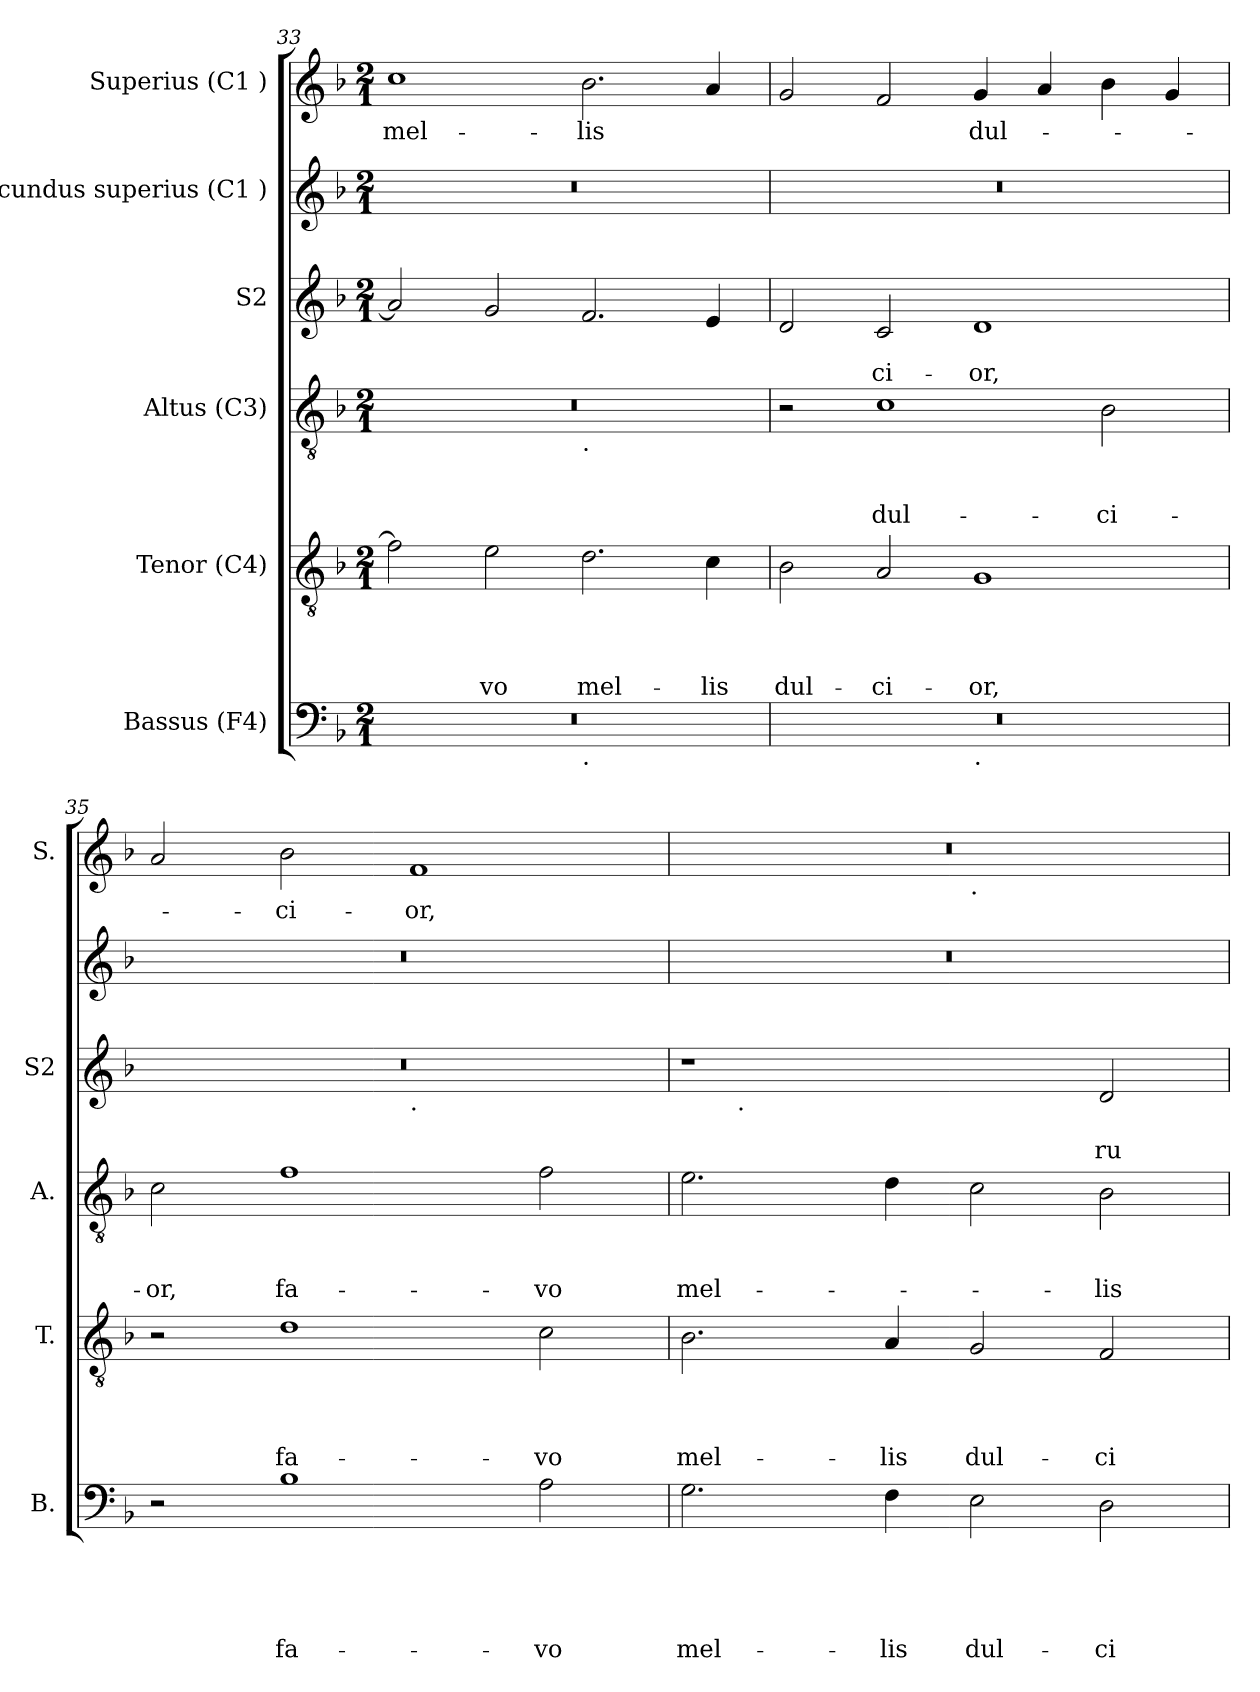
**kern	**text	**text	**text	**text	**text	**kern	**text	**text	**text	**text	**kern	**text	**text	**text	**kern	**text	**text	**kern	**kern	**text
*part6	*part6	*part6	*part6	*part6	*part6	*part5	*part5	*part5	*part5	*part5	*part4	*part4	*part4	*part4	*part3	*part3	*part3	*part2	*part1	*part1
*staff6	*staff6	*staff6	*staff6	*staff6	*staff6	*staff5	*staff5	*staff5	*staff5	*staff5	*staff4	*staff4	*staff4	*staff4	*staff3	*staff3	*staff3	*staff2	*staff1	*staff1
*I"Bassus (F4)	*	*	*	*	*	*I"Tenor (C4)	*	*	*	*	*I"Altus (C3)	*	*	*	*I"S2	*	*	*I"Secundus superius (C1 )	*I"Superius (C1 )	*
*I'B.	*	*	*	*	*	*I'T.	*	*	*	*	*I'A.	*	*	*	*I'S2	*	*	*	*I'S.	*
*clefF4	*	*	*	*	*	*clefGv2	*	*	*	*	*clefGv2	*	*	*	*clefG2	*	*	*clefG2	*clefG2	*
*k[b-]	*	*	*	*	*	*k[b-]	*	*	*	*	*k[b-]	*	*	*	*k[b-]	*	*	*k[b-]	*k[b-]	*
*F:	*	*	*	*	*	*F:	*	*	*	*	*F:	*	*	*	*F:	*	*	*F:	*F:	*
*M2/1	*	*	*	*	*	*M2/1	*	*	*	*	*M2/1	*	*	*	*M2/1	*	*	*M2/1	*M2/1	*
=33	=33	=33	=33	=33	=33	=33	=33	=33	=33	=33	=33	=33	=33	=33	=33	=33	=33	=33	=33	=33
!	!	!	!	!	!	!	!	!	!	!	!	!	!	!	!	!	!	!	!	!LO:LY:b
*^	*	*	*	*	*	*	*	*	*	*	*^	*	*	*	*	*	*	*	*	*
0r	1ryy	.	.	.	.	.	2f\]	.	.	.	.	0r	1ryy	.	.	.	2a/]	.	.	0r	1cc	mel-
!	!	!	!	!	!	!	!	!	!	!	!LO:LY:b	!	!	!	!	!	!	!	!	!	!	!
.	.	.	.	.	.	.	2e\	.	.	.	-vo	.	.	.	.	.	2g/	.	.	.	.	.
!	!	!	!	!	!	!	!	!	!	!	!	!	!LO:TX:b:t=.	!	!	!	!	!	!	!	!	!
!	!LO:TX:b:t=.	!	!	!	!	!	!	!	!	!	!	!	!	!	!	!	!	!	!	!	!	!
!	!	!	!	!	!	!	!	!	!	!	!LO:LY:b	!	!	!	!	!	!	!	!	!	!	!LO:LY:b
.	1ryy	.	.	.	.	.	2.d\	.	.	.	mel-	.	1ryy	.	.	.	2.f/	.	.	.	2.b-\	-lis
!	!	!	!	!	!	!	!	!	!	!	!LO:LY:b	!	!	!	!	!	!	!	!	!	!	!
.	.	.	.	.	.	.	4c\	.	.	.	-lis	.	.	.	.	.	4e/	.	.	.	4a/	.
=34	=34	=34	=34	=34	=34	=34	=34	=34	=34	=34	=34	=34	=34	=34	=34	=34	=34	=34	=34	=34	=34	=34
!	!	!	!	!	!	!	!	!	!	!	!LO:LY:b	!	!	!	!	!	!	!	!	!	!	!
*	*	*	*	*	*	*	*	*	*	*	*	*v	*v	*	*	*	*	*	*	*	*	*
0r	1ryy	.	.	.	.	.	2B-\	.	.	.	dul-	2r	.	.	.	2d/	.	.	0r	2g/	.
!	!	!	!	!	!	!	!	!	!	!	!LO:LY:b	!	!	!	!LO:LY:b	!	!	!LO:LY:b	!	!	!
.	.	.	.	.	.	.	2A/	.	.	.	-ci-	1c	.	.	dul-	2c/	.	-ci-	.	2f/	.
!	!LO:TX:b:t=.	!	!	!	!	!	!	!	!	!	!	!	!	!	!	!	!	!	!	!	!
!	!	!	!	!	!	!	!	!	!	!	!LO:LY:b	!	!	!	!	!	!	!LO:LY:b	!	!	!LO:LY:b
.	1ryy	.	.	.	.	.	1G	.	.	.	-or,	.	.	.	.	1d	.	-or,	.	4g/	dul-
.	.	.	.	.	.	.	.	.	.	.	.	.	.	.	.	.	.	.	.	4a/	.
!	!	!	!	!	!	!	!	!	!	!	!	!	!	!	!LO:LY:b	!	!	!	!	!	!
.	.	.	.	.	.	.	.	.	.	.	.	2B-\	.	.	-ci-	.	.	.	.	4b-\	.
.	.	.	.	.	.	.	.	.	.	.	.	.	.	.	.	.	.	.	.	4g/	.
=35	=35	=35	=35	=35	=35	=35	=35	=35	=35	=35	=35	=35	=35	=35	=35	=35	=35	=35	=35	=35	=35
!	!	!	!	!	!	!	!	!	!	!	!	!	!	!	!LO:LY:b	!	!	!	!	!	!
*v	*v	*	*	*	*	*	*	*	*	*	*	*	*	*	*	*^	*	*	*	*	*
2r	.	.	.	.	.	2r	.	.	.	.	2c\	.	.	-or,	0r	1ryy	.	.	0r	2a/	.
!	!	!	!	!	!LO:LY:b	!	!	!	!	!LO:LY:b	!	!	!	!LO:LY:b	!	!	!	!	!	!	!LO:LY:b
1B-	.	.	.	.	fa-	1d	.	.	.	fa-	1f	.	.	fa-	.	.	.	.	.	2b-\	-ci-
!	!	!	!	!	!	!	!	!	!	!	!	!	!	!	!	!LO:TX:b:t=.	!	!	!	!	!
!	!	!	!	!	!	!	!	!	!	!	!	!	!	!	!	!	!	!	!	!	!LO:LY:b
.	.	.	.	.	.	.	.	.	.	.	.	.	.	.	.	1ryy	.	.	.	1f	-or,
!	!	!	!	!	!LO:LY:b	!	!	!	!	!LO:LY:b	!	!	!	!LO:LY:b	!	!	!	!	!	!	!
2A\	.	.	.	.	-vo	2c\	.	.	.	-vo	2f\	.	.	-vo	.	.	.	.	.	.	.
!!LO:PB:g=z
=36	=36	=36	=36	=36	=36	=36	=36	=36	=36	=36	=36	=36	=36	=36	=36	=36	=36	=36	=36	=36	=36
!	!	!	!	!	!LO:LY:b	!	!	!	!	!LO:LY:b	!	!	!	!LO:LY:b	!	!	!	!	!	!	!
*	*	*	*	*	*	*	*	*	*	*	*	*	*	*	*	*	*	*	*	*^	*
2.G\	.	.	.	.	mel-	2.B-\	.	.	.	mel-	2.e\	.	.	mel-	1r	8ryy	.	.	0r	0r	1ryy	.
!	!	!	!	!	!	!	!	!	!	!	!	!	!	!	!	!LO:TX:b:t=.	!	!	!	!	!	!
.	.	.	.	.	.	.	.	.	.	.	.	.	.	.	.	1...ryy	.	.	.	.	.	.
!	!	!	!	!	!LO:LY:b	!	!	!	!	!LO:LY:b	!	!	!	!	!	!	!	!	!	!	!	!
4F\	.	.	.	.	-lis	4A/	.	.	.	-lis	4d\	.	.	.	.	.	.	.	.	.	.	.
!	!	!	!	!	!	!	!	!	!	!	!	!	!	!	!	!	!	!	!	!	!LO:TX:b:t=.	!
!	!	!	!	!	!LO:LY:b	!	!	!	!	!LO:LY:b	!	!	!	!	!	!	!	!	!	!	!	!
2E\	.	.	.	.	dul-	2G/	.	.	.	dul-	2c\	.	.	.	2ryy	.	.	.	.	.	1ryy	.
!	!	!	!	!	!LO:LY:b	!	!	!	!	!LO:LY:b	!	!	!	!LO:LY:b	!	!	!	!LO:LY:b	!	!	!	!
2D\	.	.	.	.	-ci-	2F/	.	.	.	-ci-	2B-\	.	.	-lis	2d/	.	.	ru-	.	.	.	.
*	*	*	*	*	*	*	*	*	*	*	*	*	*	*	*v	*v	*	*	*	*v	*v	*
=	=	=	=	=	=	=	=	=	=	=	=	=	=	=	=	=	=	=	=	=
*-	*-	*-	*-	*-	*-	*-	*-	*-	*-	*-	*-	*-	*-	*-	*-	*-	*-	*-	*-	*-
